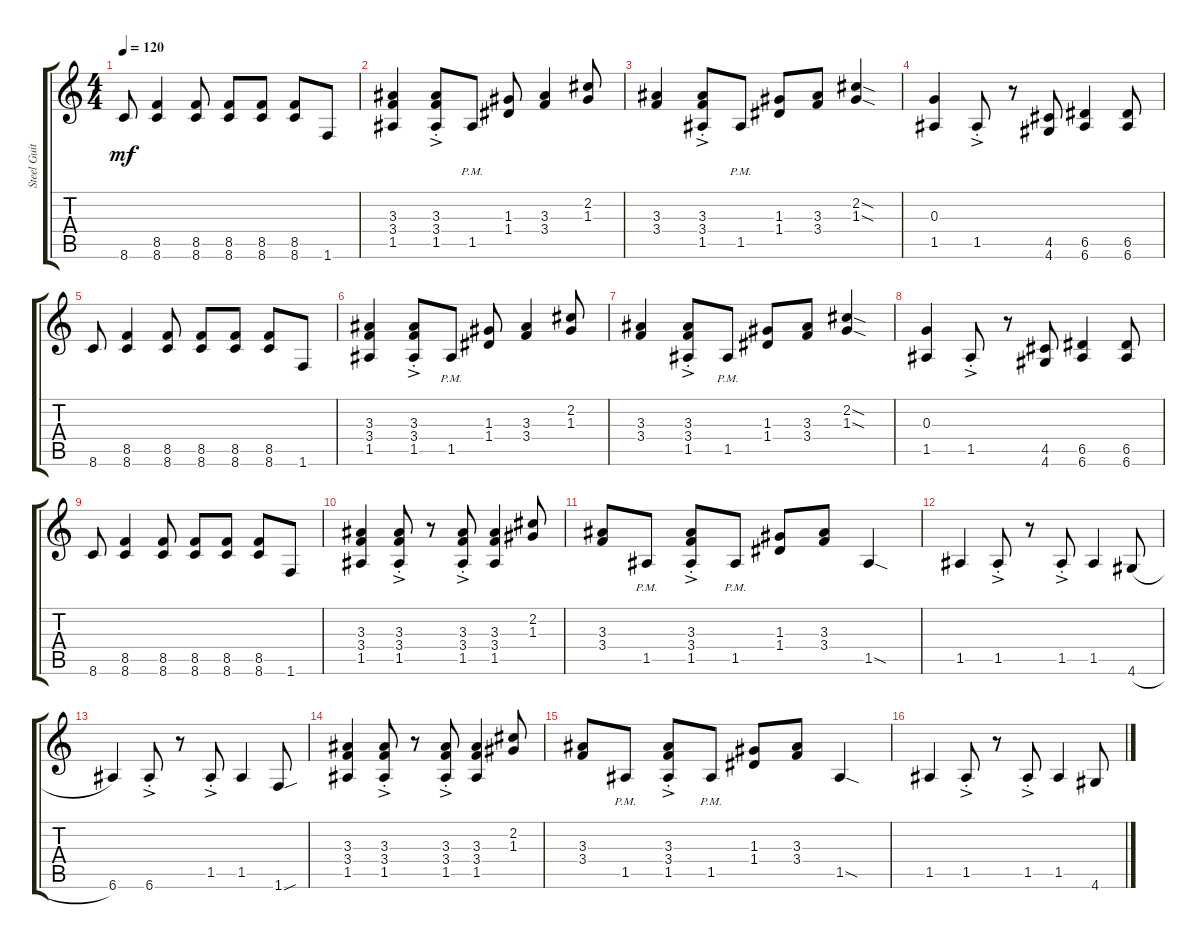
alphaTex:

\track ("Steel Guitar" "Steel Guit") {instrument acousticguitarsteel}
\staff {score tabs}
\tuning (E4 B3 G3 D3 A2 E2) {hide}
\ts (4 4)
\tempo 120
\clef g2
\ks c
8.6.8{dy mf} (8.5 8.6).4 (8.5 8.6).8 (8.5 8.6).8 (8.5 8.6).8 (8.5 8.6).8 1.6.8 |
(3.3 3.4 1.5).4 (3.3{ac st} 3.4{ac st} 1.5{ac st}).8 1.5{pm}.8 (1.3 1.4).8 (3.3 3.4).4 (2.2 1.3).8 |
(3.3 3.4).4 (3.3{ac st} 3.4{ac st} 1.5{ac st}).8 1.5{pm}.8 (1.3 1.4).8 (3.3 3.4).8 (2.2{sod} 1.3{sod}).4 |
(0.3 1.5).4 1.5{ac st}.8 r.8 (4.5 4.6).8 (6.5 6.6).4 (6.5 6.6).8 |
8.6.8 (8.5 8.6).4 (8.5 8.6).8 (8.5 8.6).8 (8.5 8.6).8 (8.5 8.6).8 1.6.8 |
(3.3 3.4 1.5).4 (3.3{ac st} 3.4{ac st} 1.5{ac st}).8 1.5{pm}.8 (1.3 1.4).8 (3.3 3.4).4 (2.2 1.3).8 |
(3.3 3.4).4 (3.3{ac st} 3.4{ac st} 1.5{ac st}).8 1.5{pm}.8 (1.3 1.4).8 (3.3 3.4).8 (2.2{sod} 1.3{sod}).4 |
(0.3 1.5).4 1.5{ac st}.8 r.8 (4.5 4.6).8 (6.5 6.6).4 (6.5 6.6).8 |
8.6.8 (8.5 8.6).4 (8.5 8.6).8 (8.5 8.6).8 (8.5 8.6).8 (8.5 8.6).8 1.6.8 |
(3.3 3.4 1.5).4 (3.3{ac st} 3.4{ac st} 1.5{ac st}).8 r.8 (3.3{ac st} 3.4{ac st} 1.5{ac st}).8 (3.3 3.4 1.5).4 (2.2 1.3).8 |
(3.3 3.4).8 1.5{pm}.8 (3.3{ac st} 3.4{ac st} 1.5{ac st}).8 1.5{pm}.8 (1.3 1.4).8 (3.3 3.4).8 1.5{sod}.4 |
1.5.4 1.5{ac st}.8 r.8 1.5{ac st}.8 1.5.4 4.6{h}.8 |
6.6.4 6.6{ac st}.8 r.8 1.5{ac st}.8 1.5.4 1.6{sou}.8 |
(3.3 3.4 1.5).4 (3.3{ac st} 3.4{ac st} 1.5{ac st}).8 r.8 (3.3{ac st} 3.4{ac st} 1.5{ac st}).8 (3.3 3.4 1.5).4 (2.2 1.3).8 |
(3.3 3.4).8 1.5{pm}.8 (3.3{ac st} 3.4{ac st} 1.5{ac st}).8 1.5{pm}.8 (1.3 1.4).8 (3.3 3.4).8 1.5{sod}.4 |
1.5.4 1.5{ac st}.8 r.8 1.5{ac st}.8 1.5.4 4.6{h}.8
